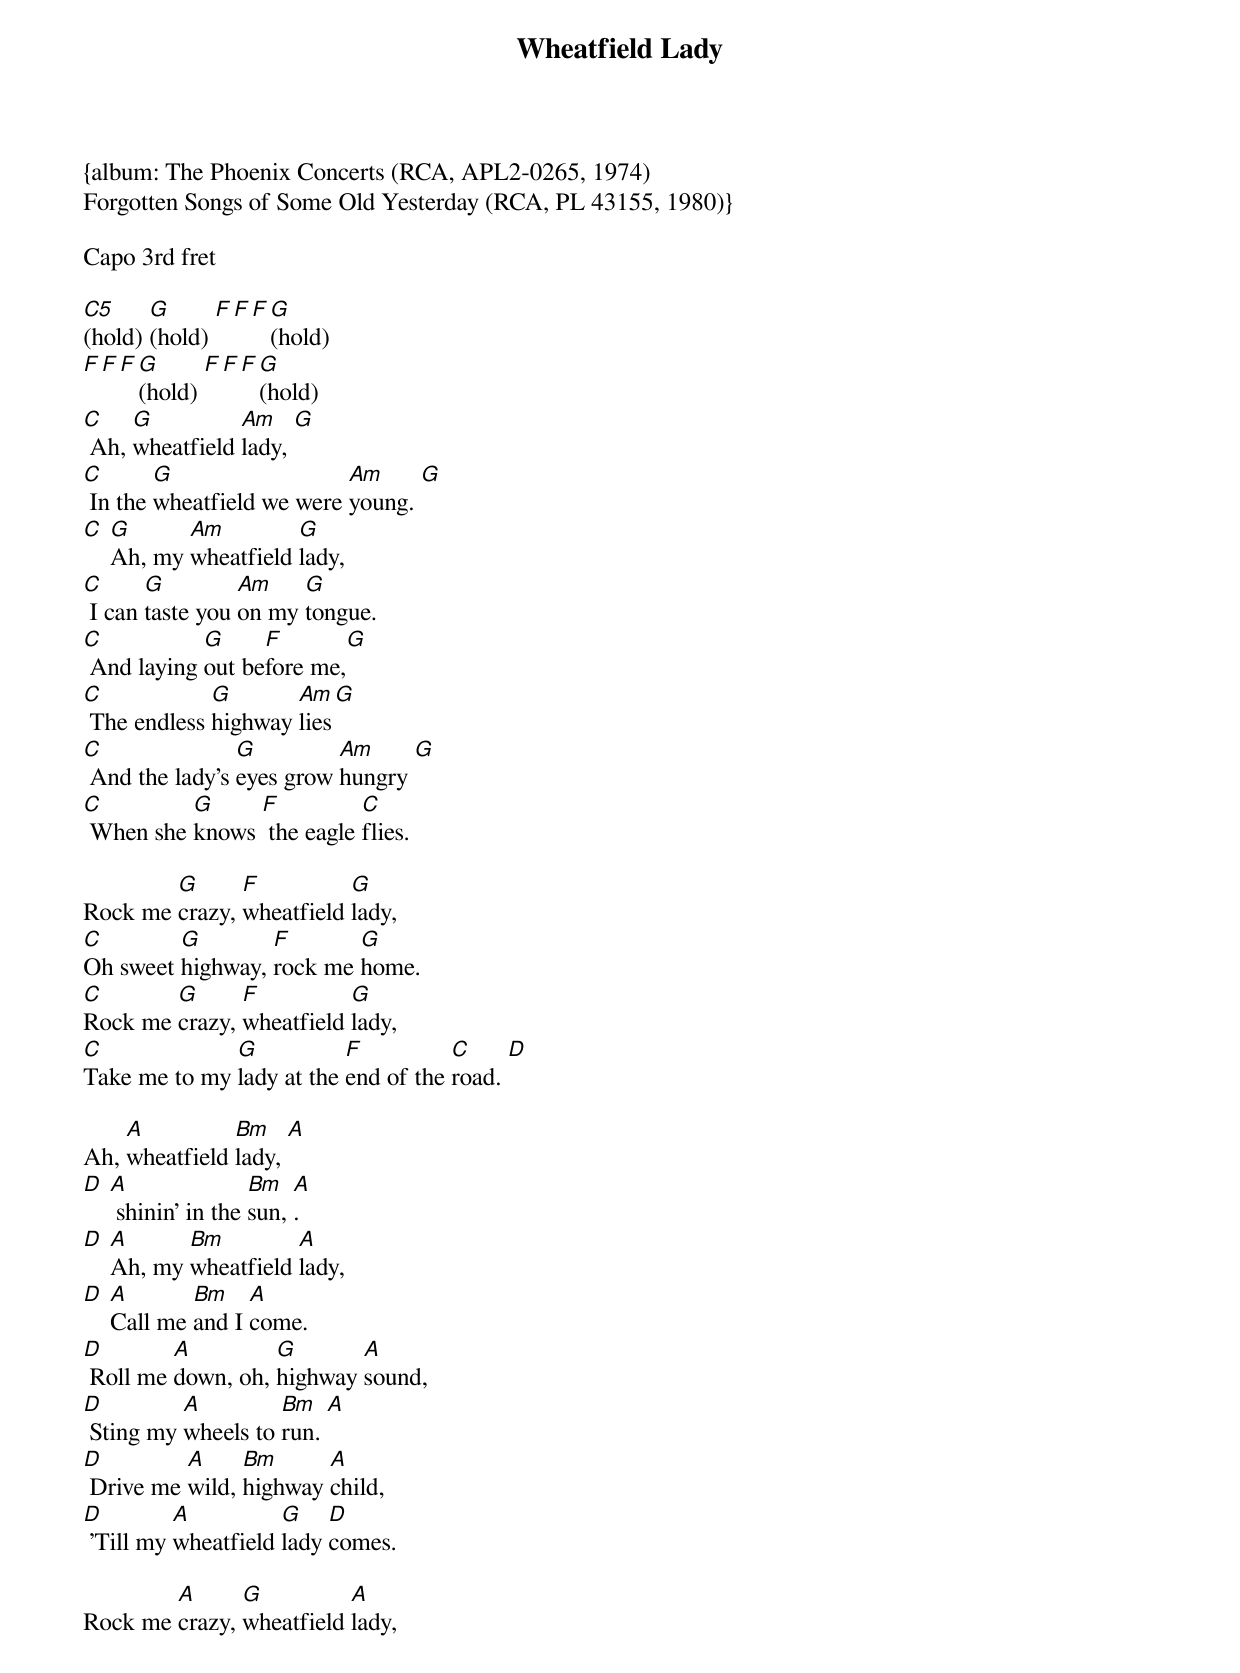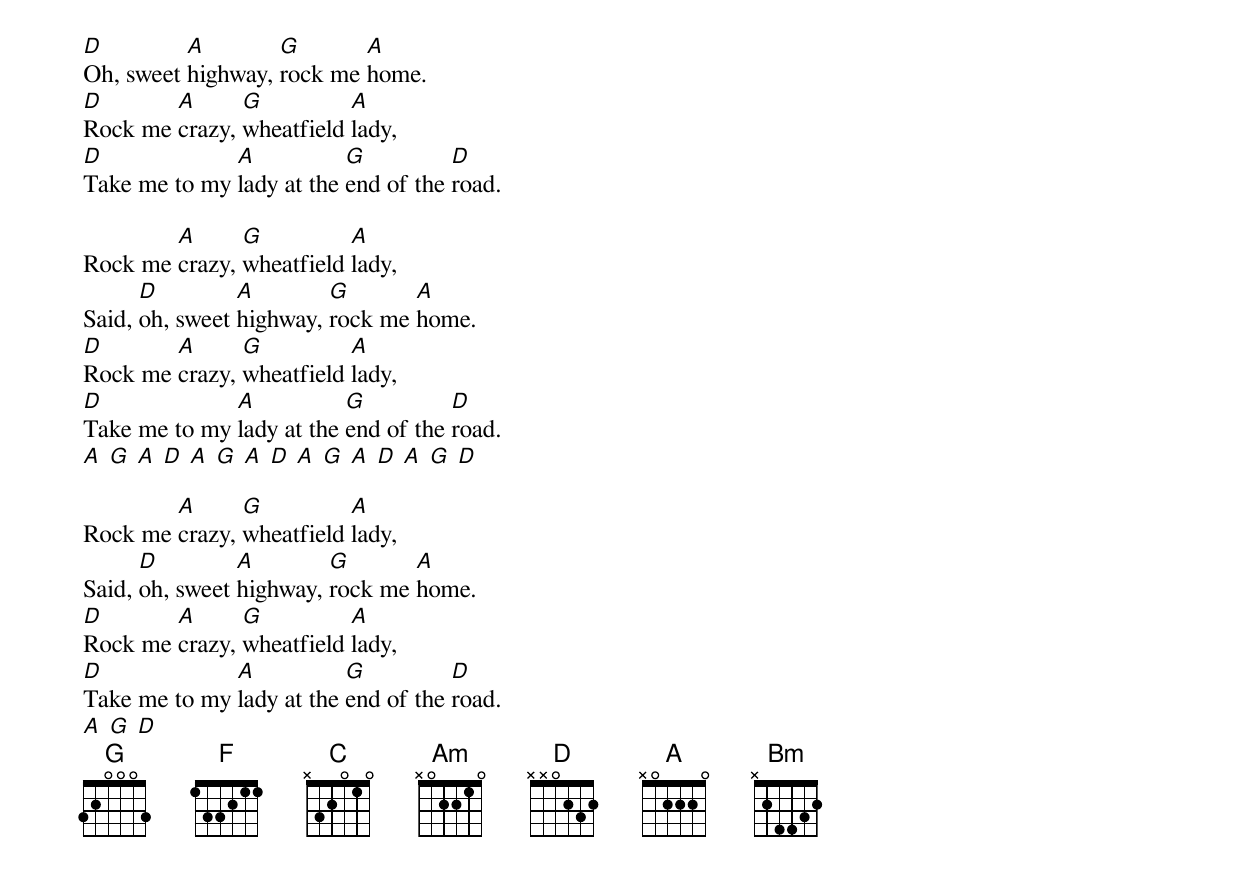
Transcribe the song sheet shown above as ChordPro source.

{title: Wheatfield Lady}
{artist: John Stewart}
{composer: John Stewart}
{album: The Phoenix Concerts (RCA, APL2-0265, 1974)
Forgotten Songs of Some Old Yesterday (RCA, PL 43155, 1980)}

Capo 3rd fret

[C5](hold) [G](hold) [F][F][F][G](hold)
[F][F][F][G](hold) [F][F][F][G](hold)
[C] Ah, [G]wheatfield [Am]lady, [G]
[C] In the [G]wheatfield we were [Am]young. [G]
[C] [G]Ah, my [Am]wheatfield [G]lady,
[C] I can [G]taste you [Am]on my [G]tongue.
[C] And laying [G]out be[F]fore me,[G]
[C] The endless [G]highway [Am]lies[G]
[C] And the lady's [G]eyes grow [Am]hungry [G]
[C] When she [G]knows [F] the eagle [C]flies.

Rock me [G]crazy, [F]wheatfield [G]lady,
[C]Oh sweet [G]highway, [F]rock me [G]home.
[C]Rock me [G]crazy, [F]wheatfield [G]lady,
[C]Take me to my [G]lady at the [F]end of the [C]road. [D]

Ah, [A]wheatfield [Bm]lady, [A]
[D] [A] shinin' in the [Bm]sun, [A].
[D] [A]Ah, my [Bm]wheatfield [A]lady,
[D] [A]Call me [Bm]and I [A]come.
[D] Roll me [A]down, oh, [G]highway [A]sound,
[D] Sting my [A]wheels to [Bm]run. [A]
[D] Drive me [A]wild, [Bm]highway [A]child,
[D] 'Till my [A]wheatfield [G]lady [D]comes.

Rock me [A]crazy, [G]wheatfield [A]lady,
[D]Oh, sweet [A]highway, [G]rock me [A]home.
[D]Rock me [A]crazy, [G]wheatfield [A]lady,
[D]Take me to my [A]lady at the [G]end of the [D]road.

Rock me [A]crazy, [G]wheatfield [A]lady,
Said, [D]oh, sweet [A]highway, [G]rock me [A]home.
[D]Rock me [A]crazy, [G]wheatfield [A]lady,
[D]Take me to my [A]lady at the [G]end of the [D]road.
[A] [G] [A] [D] [A] [G] [A] [D] [A] [G] [A] [D] [A] [G] [D]

Rock me [A]crazy, [G]wheatfield [A]lady,
Said, [D]oh, sweet [A]highway, [G]rock me [A]home.
[D]Rock me [A]crazy, [G]wheatfield [A]lady,
[D]Take me to my [A]lady at the [G]end of the [D]road.
[A] [G] [D]
